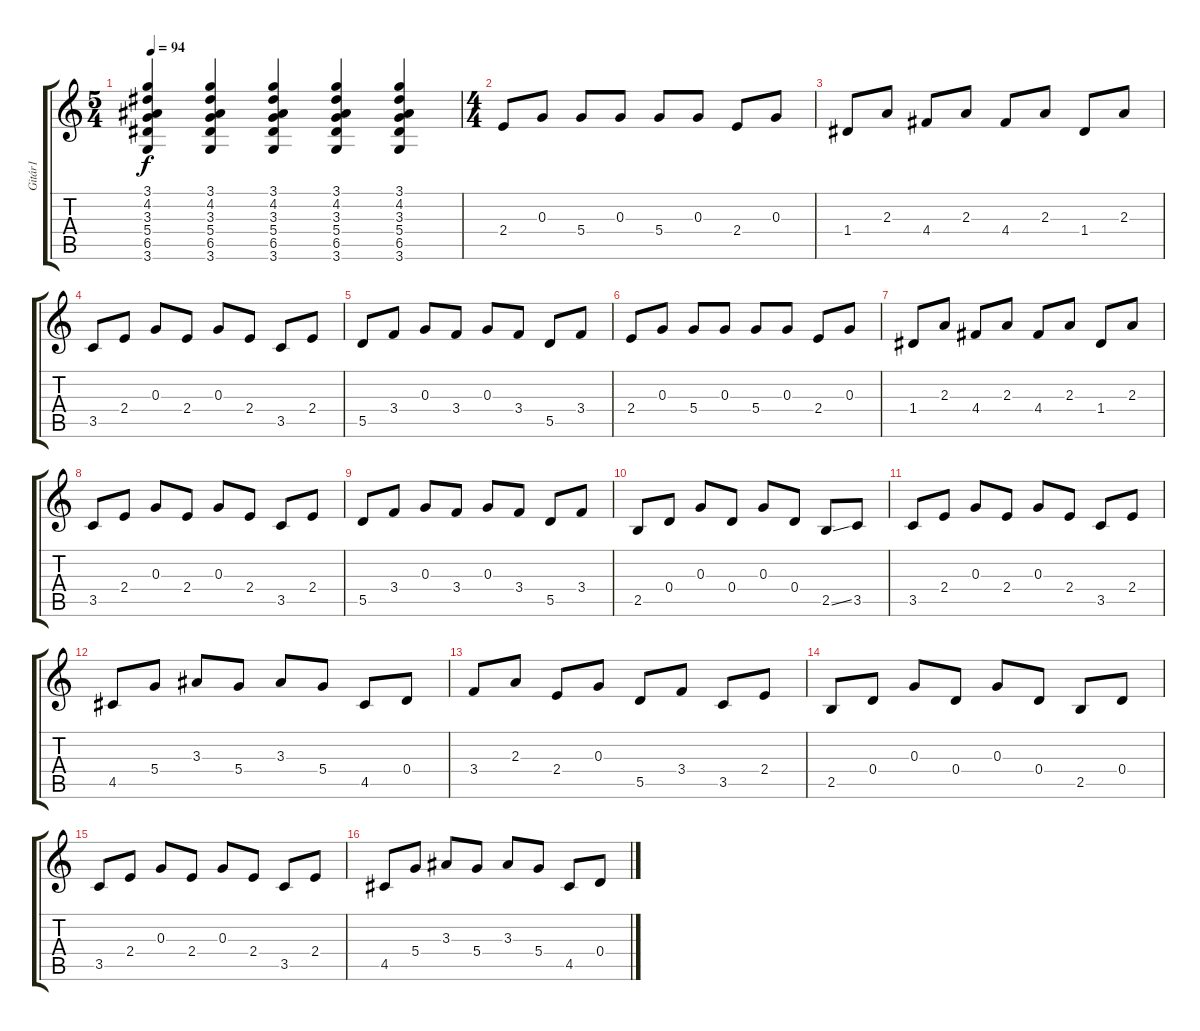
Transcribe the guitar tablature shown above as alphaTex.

\track ("Gitár1" "Gitár1") {instrument acousticguitarnylon}
\staff {score tabs}
\tuning (E4 B3 G3 D3 A2 E2) {hide}
\ts (5 4)
\tempo 94
\clef g2
\ks c
(3.1 4.2 3.3 5.4 6.5 3.6).4{dy f} (3.1 4.2 3.3 5.4 6.5 3.6).4 (3.1 4.2 3.3 5.4 6.5 3.6).4 (3.1 4.2 3.3 5.4 6.5 3.6).4 (3.1 4.2 3.3 5.4 6.5 3.6).4 |
\ts (4 4)
2.4.8 0.3.8 5.4.8 0.3.8 5.4.8 0.3.8 2.4.8 0.3.8 |
1.4.8 2.3.8 4.4.8 2.3.8 4.4.8 2.3.8 1.4.8 2.3.8 |
3.5.8 2.4.8 0.3.8 2.4.8 0.3.8 2.4.8 3.5.8 2.4.8 |
5.5.8 3.4.8 0.3.8 3.4.8 0.3.8 3.4.8 5.5.8 3.4.8 |
2.4.8 0.3.8 5.4.8 0.3.8 5.4.8 0.3.8 2.4.8 0.3.8 |
1.4.8 2.3.8 4.4.8 2.3.8 4.4.8 2.3.8 1.4.8 2.3.8 |
3.5.8 2.4.8 0.3.8 2.4.8 0.3.8 2.4.8 3.5.8 2.4.8 |
5.5.8 3.4.8 0.3.8 3.4.8 0.3.8 3.4.8 5.5.8 3.4.8 |
2.5.8 0.4.8 0.3.8 0.4.8 0.3.8 0.4.8 2.5{ss}.8 3.5.8 |
3.5.8 2.4.8 0.3.8 2.4.8 0.3.8 2.4.8 3.5.8 2.4.8 |
4.5.8 5.4.8 3.3.8 5.4.8 3.3.8 5.4.8 4.5.8 0.4.8 |
3.4.8 2.3.8 2.4.8 0.3.8 5.5.8 3.4.8 3.5.8 2.4.8 |
2.5.8 0.4.8 0.3.8 0.4.8 0.3.8 0.4.8 2.5.8 0.4.8 |
3.5.8 2.4.8 0.3.8 2.4.8 0.3.8 2.4.8 3.5.8 2.4.8 |
4.5.8 5.4.8 3.3.8 5.4.8 3.3.8 5.4.8 4.5.8 0.4.8
